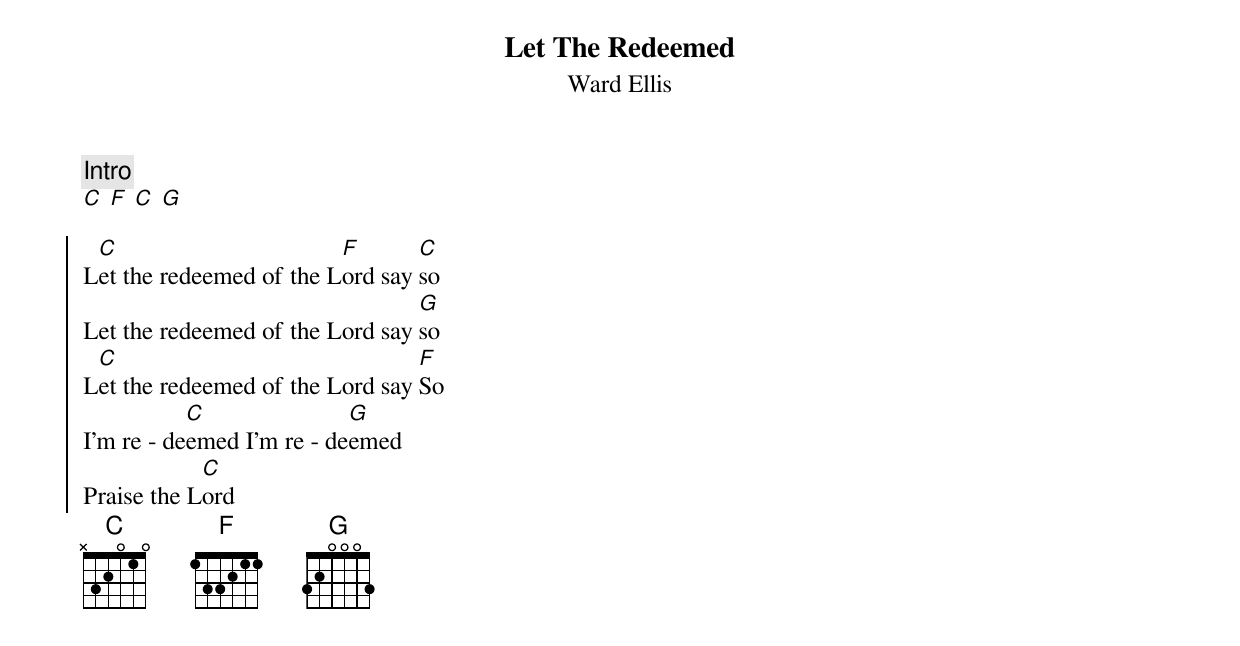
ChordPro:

{title:Let The Redeemed}
{subtitle:Ward Ellis}
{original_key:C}
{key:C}
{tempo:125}
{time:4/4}
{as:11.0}

{c:Intro}
[C] [F] [C] [G]

{soc}
L[C]et the redeemed of the L[F]ord say [C]so
Let the redeemed of the Lord say [G]so
L[C]et the redeemed of the Lord say [F]So
I'm re - de[C]emed I'm re - de[G]emed
Praise the L[C]ord
{eoc}
